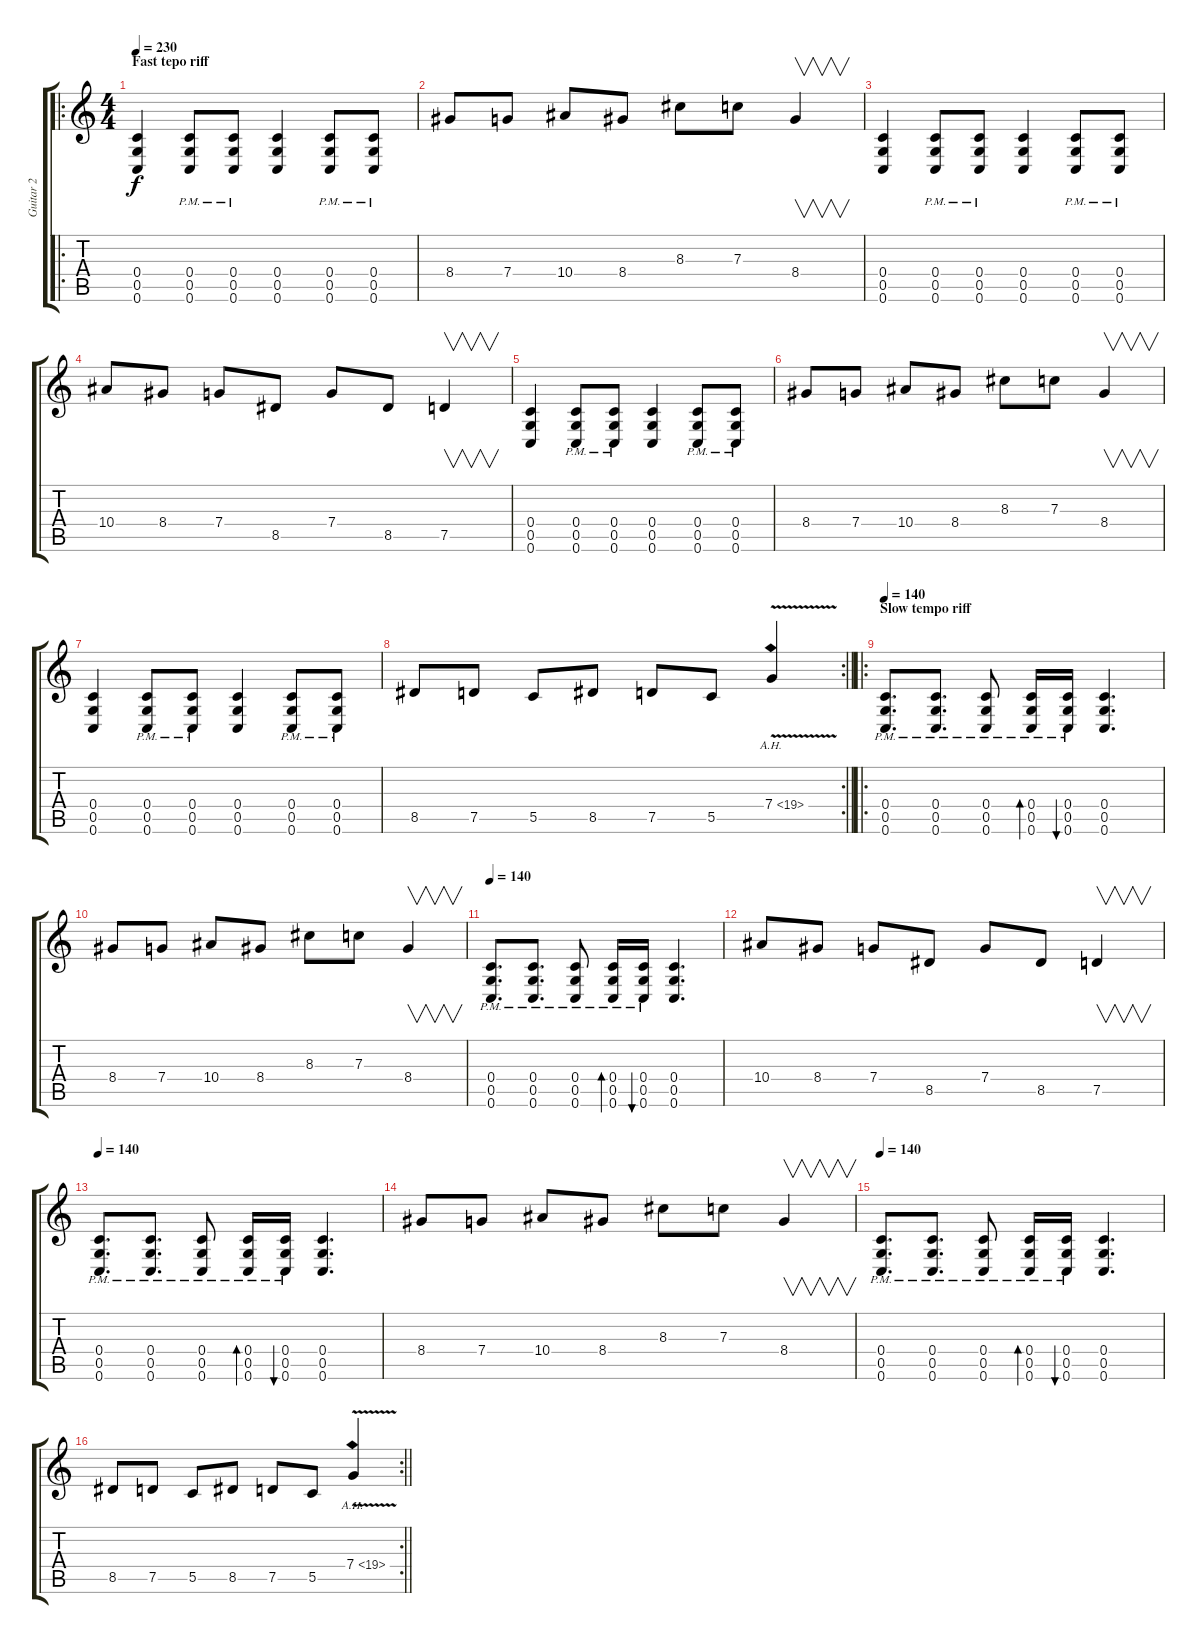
\track ("Guitar 2" "Guitar 2") {instrument overdrivenguitar}
\staff {score tabs}
\tuning (D4 A3 F3 C3 G2 C2) {hide}
\ro
\ts (4 4)
\section ("" "Fast tepo riff")
\tempo 230
\clef g2
\ks c
(0.4 0.5 0.6).4{dy f} (0.4{pm} 0.5 0.6).8 (0.4{pm} 0.5 0.6).8 (0.4 0.5 0.6).4 (0.4{pm} 0.5 0.6).8 (0.4{pm} 0.5 0.6).8 |
8.4.8 7.4.8 10.4.8 8.4.8 8.3.8 7.3.8 8.4.4{v} |
(0.4 0.5 0.6).4 (0.4{pm} 0.5 0.6).8 (0.4{pm} 0.5 0.6).8 (0.4 0.5 0.6).4 (0.4{pm} 0.5 0.6).8 (0.4{pm} 0.5 0.6).8 |
10.4.8 8.4.8 7.4.8 8.5.8 7.4.8 8.5.8 7.5.4{v} |
(0.4 0.5 0.6).4 (0.4{pm} 0.5 0.6).8 (0.4{pm} 0.5 0.6).8 (0.4 0.5 0.6).4 (0.4{pm} 0.5 0.6).8 (0.4{pm} 0.5 0.6).8 |
8.4.8 7.4.8 10.4.8 8.4.8 8.3.8 7.3.8 8.4.4{v} |
(0.4 0.5 0.6).4 (0.4{pm} 0.5 0.6).8 (0.4{pm} 0.5 0.6).8 (0.4 0.5 0.6).4 (0.4{pm} 0.5 0.6).8 (0.4{pm} 0.5 0.6).8 |
\rc 2
\barLineRight lightlight
8.5.8 7.5.8 5.5.8 8.5.8 7.5.8 5.5.8 7.4{ah 12 v}.4 |
\ro
\section ("" "Slow tempo riff")
\tempo 140
(0.4{pm} 0.5 0.6).8{d} (0.4{pm} 0.5 0.6).8{d} (0.4{pm} 0.5 0.6).8 (0.4{pm} 0.5 0.6).16{bd 60} (0.4{pm} 0.5 0.6).16{bu 60} (0.4 0.5 0.6).4{d} |
8.4.8 7.4.8 10.4.8 8.4.8 8.3.8 7.3.8 8.4.4{v} |
\tempo 140
(0.4{pm} 0.5 0.6).8{d} (0.4{pm} 0.5 0.6).8{d} (0.4{pm} 0.5 0.6).8 (0.4{pm} 0.5 0.6).16{bd 60} (0.4{pm} 0.5 0.6).16{bu 60} (0.4 0.5 0.6).4{d} |
10.4.8 8.4.8 7.4.8 8.5.8 7.4.8 8.5.8 7.5.4{v} |
\tempo 140
(0.4{pm} 0.5 0.6).8{d} (0.4{pm} 0.5 0.6).8{d} (0.4{pm} 0.5 0.6).8 (0.4{pm} 0.5 0.6).16{bd 60} (0.4{pm} 0.5 0.6).16{bu 60} (0.4 0.5 0.6).4{d} |
8.4.8 7.4.8 10.4.8 8.4.8 8.3.8 7.3.8 8.4.4{v} |
\tempo 140
(0.4{pm} 0.5 0.6).8{d} (0.4{pm} 0.5 0.6).8{d} (0.4{pm} 0.5 0.6).8 (0.4{pm} 0.5 0.6).16{bd 60} (0.4{pm} 0.5 0.6).16{bu 60} (0.4 0.5 0.6).4{d} |
\rc 2
\barLineRight lightlight
8.5.8 7.5.8 5.5.8 8.5.8 7.5.8 5.5.8 7.4{ah 12 v}.4
